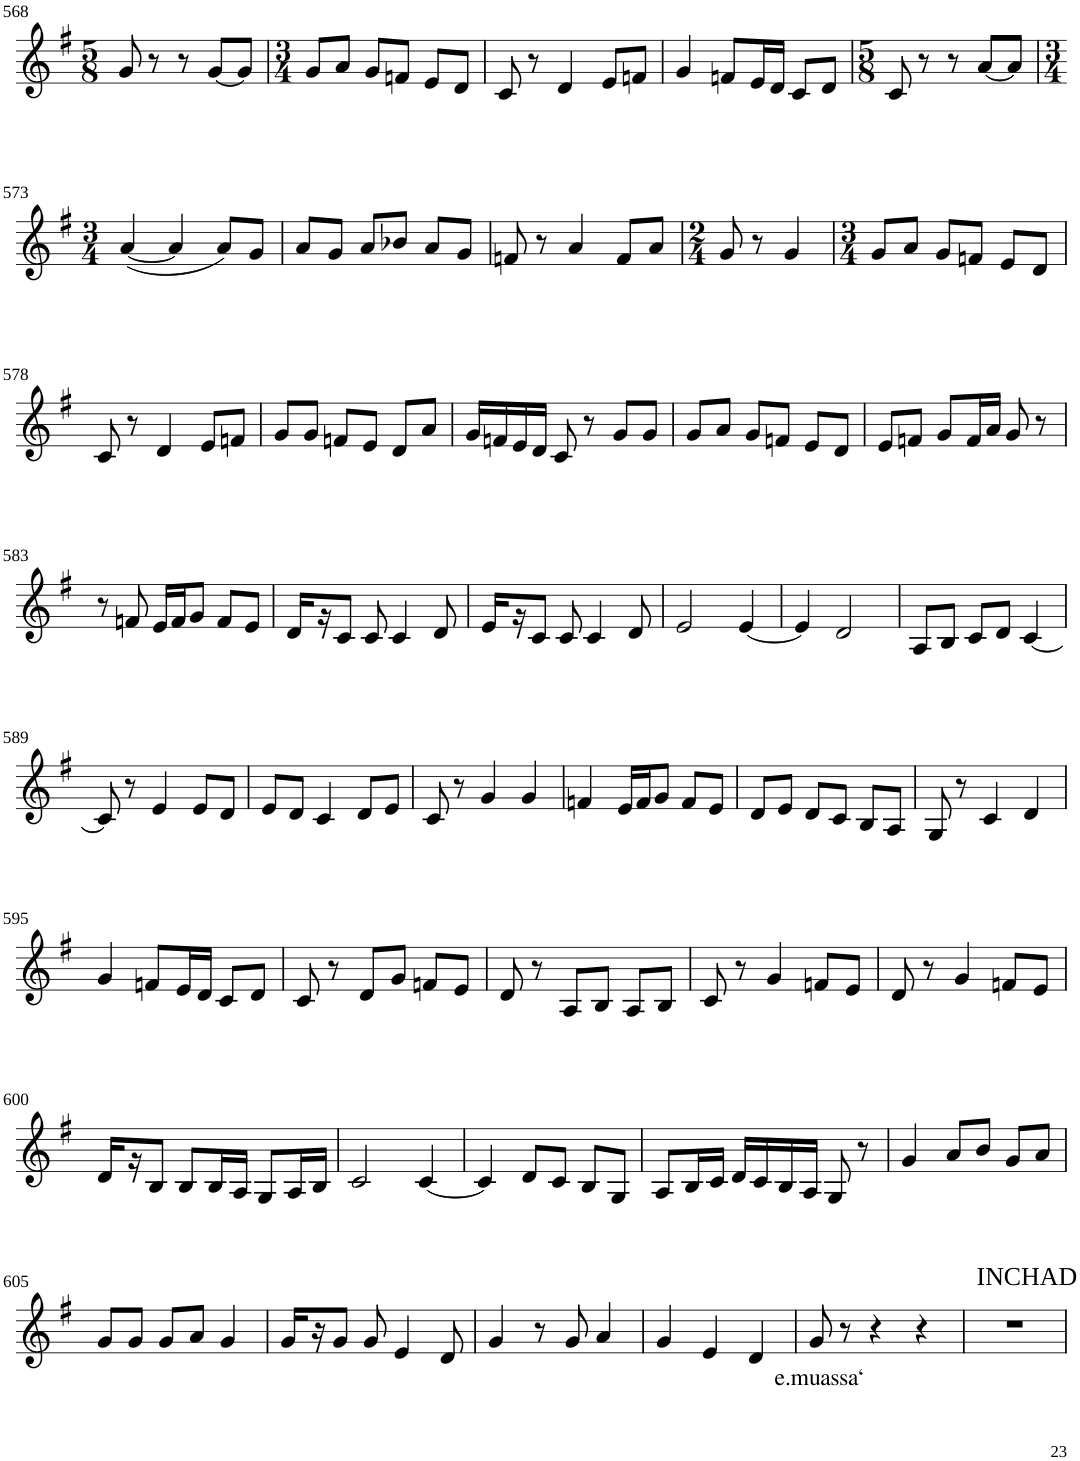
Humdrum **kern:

**kern	**text
*part1	*part1
*staff1	*staff1
*I"Violin	*
!!LO:PB:g=z
*clefG2	*
*k[f#]	*
*G:	*
*M5/8	*
=568	=568
8g/	.
8r	.
8r	.
[8g/L	.
8g/J]	.
=569	=569
*M3/4	*
8g/L	.
8a/J	.
8g/L	.
8fn/J	.
8e/L	.
8d/J	.
=570	=570
8c/	.
8r	.
4d/	.
8e/L	.
8fn/J	.
=571	=571
4g/	.
8fn/L	.
16e/L	.
16d/JJ	.
8c/L	.
8d/J	.
=572	=572
*M5/8	*
8c/	.
8r	.
8r	.
[8a/L	.
8a/J]	.
!!LO:LB:g=z
=573	=573
*M3/4	*
([4a/	.
4a/]	.
8a/L)	.
8g/J	.
=574	=574
8a/L	.
8g/J	.
8a/L	.
8b-X/J	.
8a/L	.
8g/J	.
=575	=575
8fn/	.
8r	.
4a/	.
8f/L	.
8a/J	.
=576	=576
*M2/4	*
8g/	.
8r	.
4g/	.
=577	=577
*M3/4	*
8g/L	.
8a/J	.
8g/L	.
8fn/J	.
8e/L	.
8d/J	.
!!LO:LB:g=z
=578	=578
8c/	.
8r	.
4d/	.
8e/L	.
8fn/J	.
=579	=579
8g/L	.
8g/J	.
8fn/L	.
8e/J	.
8d/L	.
8a/J	.
=580	=580
16g/LL	.
16fn/	.
16e/	.
16d/JJ	.
8c/	.
8r	.
8g/L	.
8g/J	.
=581	=581
8g/L	.
8a/J	.
8g/L	.
8fn/J	.
8e/L	.
8d/J	.
=582	=582
8e/L	.
8fn/J	.
8g/L	.
16f/L	.
16a/JJ	.
8g/	.
8r	.
!!LO:LB:g=z
=583	=583
8r	.
8fn/	.
16e/LL	.
16f/J	.
8g/J	.
8f/L	.
8e/J	.
=584	=584
16d/LL	.
16r	.
8c/J	.
8c/	.
4c/	.
8d/	.
=585	=585
16e/LL	.
16r	.
8c/J	.
8c/	.
4c/	.
8d/	.
=586	=586
2e/	.
[4e/	.
=587	=587
4e/]	.
2d/	.
=588	=588
8A/L	.
8B/J	.
8c/L	.
8d/J	.
[4c/	.
!!LO:LB:g=z
=589	=589
8c/]	.
8r	.
4e/	.
8e/L	.
8d/J	.
=590	=590
8e/L	.
8d/J	.
4c/	.
8d/L	.
8e/J	.
=591	=591
8c/	.
8r	.
4g/	.
4g/	.
=592	=592
4fn/	.
16e/LL	.
16f/J	.
8g/J	.
8f/L	.
8e/J	.
=593	=593
8d/L	.
8e/J	.
8d/L	.
8c/J	.
8B/L	.
8A/J	.
=594	=594
8G/	.
8r	.
4c/	.
4d/	.
!!LO:LB:g=z
=595	=595
4g/	.
8fn/L	.
16e/L	.
16d/JJ	.
8c/L	.
8d/J	.
=596	=596
8c/	.
8r	.
8d/L	.
8g/J	.
8fn/L	.
8e/J	.
=597	=597
8d/	.
8r	.
8A/L	.
8B/J	.
8A/L	.
8B/J	.
=598	=598
8c/	.
8r	.
4g/	.
8fn/L	.
8e/J	.
=599	=599
8d/	.
8r	.
4g/	.
8fn/L	.
8e/J	.
!!LO:LB:g=z
=600	=600
16d/LL	.
16r	.
8B/J	.
8B/L	.
16B/L	.
16A/JJ	.
8G/L	.
16A/L	.
16B/JJ	.
=601	=601
2c/	.
[4c/	.
=602	=602
4c/]	.
8d/L	.
8c/J	.
8B/L	.
8G/J	.
=603	=603
8A/L	.
16B/L	.
16c/JJ	.
16d/LL	.
16c/	.
16B/	.
16A/JJ	.
8G/	.
8r	.
=604	=604
4g/	.
8a/L	.
8b/J	.
8g/L	.
8a/J	.
!!LO:LB:g=z
=605	=605
8g/L	.
8g/J	.
8g/L	.
8a/J	.
4g/	.
=606	=606
16g/LL	.
16r	.
8g/J	.
8g/	.
4e/	.
8d/	.
=607	=607
4g/	.
8r	.
8g/	.
4a/	.
=608	=608
4g/	.
4e/	.
4d/	.
=609	=609
!	!LO:LY:b
8g/	e.muassa‘
8r	.
4r	.
4r	.
=610	=610
!LO:TX:a:t=INCHAD	!
2.r	.
=	=
*-	*-
